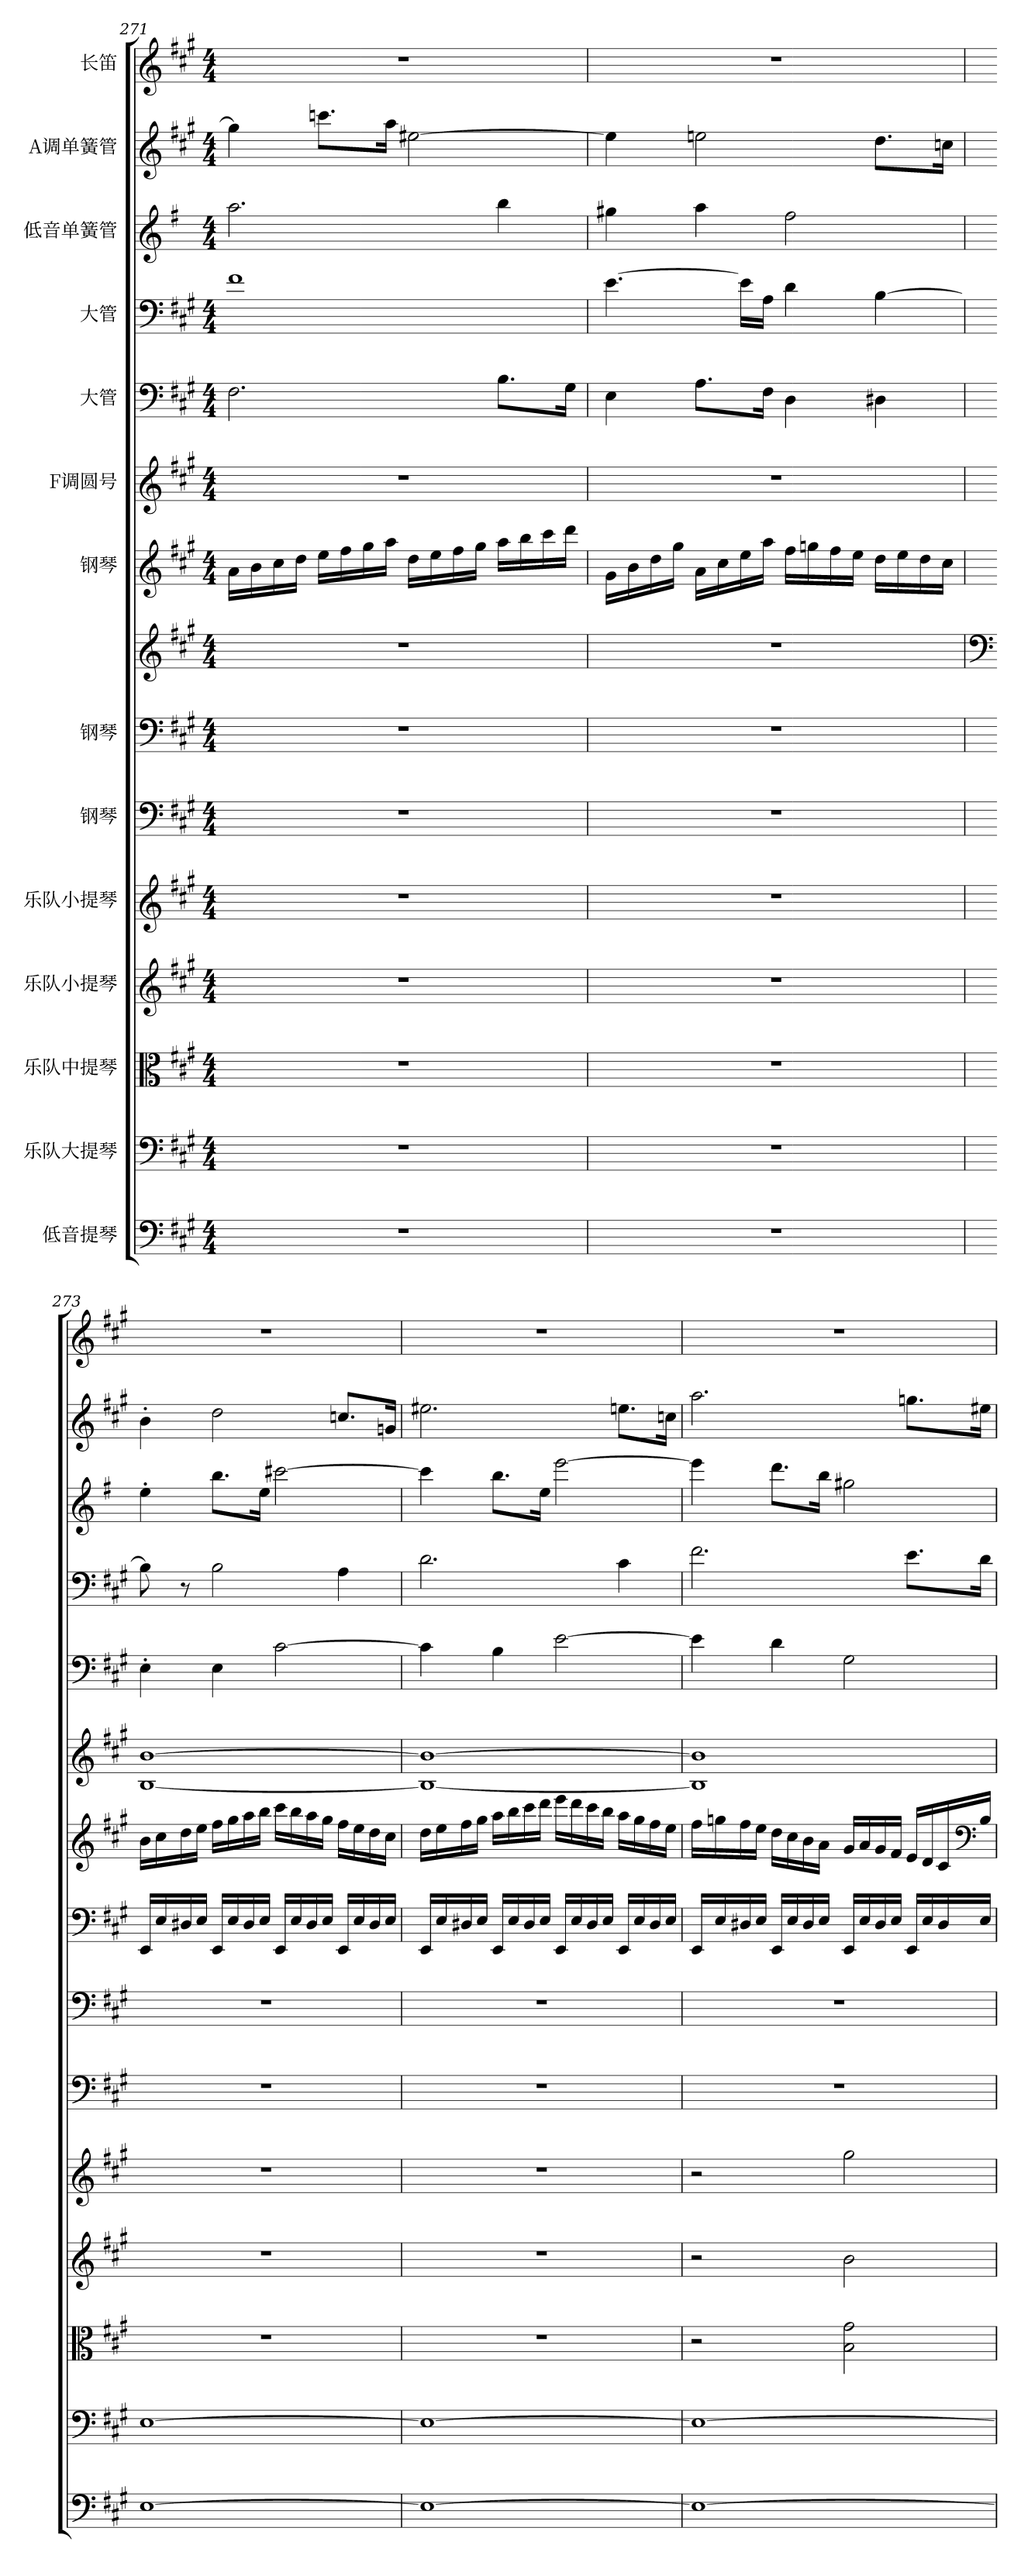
**kern	**kern	**kern	**kern	**kern	**kern	**kern	**kern	**kern	**kern	**kern	**kern	**kern	**kern	**kern
*part14	*part13	*part12	*part11	*part10	*part9	*part8	*part8	*part7	*part6	*part5	*part4	*part3	*part2	*part1
*staff15	*staff14	*staff13	*staff12	*staff11	*staff10	*staff9	*staff8	*staff7	*staff6	*staff5	*staff4	*staff3	*staff2	*staff1
*I"低音提琴	*I"乐队大提琴	*I"乐队中提琴	*I"乐队小提琴	*I"乐队小提琴	*I"钢琴	*I"钢琴	*	*I"钢琴	*I"F调圆号	*I"大管	*I"大管	*I"低音单簧管	*I"A调单簧管	*I"长笛
!!LO:PB:g=z
*clefF4	*clefF4	*clefC3	*clefG2	*clefG2	*clefF4	*clefF4	*clefG2	*clefG2	*clefG2	*clefF4	*clefF4	*clefG2	*clefG2	*clefG2
*ITrd7c12	*	*	*	*	*	*	*	*	*ITrd4c7	*	*	*ITrd8c14	*ITrd2c3	*
*k[f#c#g#]	*k[f#c#g#]	*k[f#c#g#]	*k[f#c#g#]	*k[f#c#g#]	*k[f#c#g#]	*k[f#c#g#]	*k[f#c#g#]	*k[f#c#g#]	*k[f#c#]	*k[f#c#g#]	*k[f#c#g#]	*k[f#]	*k[f#c#g#d#a#e#]	*k[f#c#g#]
*M4/4	*M4/4	*M4/4	*M4/4	*M4/4	*M4/4	*M4/4	*M4/4	*M4/4	*M4/4	*M4/4	*M4/4	*M4/4	*M4/4	*M4/4
=271	=271	=271	=271	=271	=271	=271	=271	=271	=271	=271	=271	=271	=271	=271
1r	1r	1r	1r	1r	1r	1r	1r	16a\LL	1r	2.F#\	1f#	2.a\	4ee\]	1r
.	.	.	.	.	.	.	.	16b\	.	.	.	.	.	.
.	.	.	.	.	.	.	.	16cc#\	.	.	.	.	.	.
.	.	.	.	.	.	.	.	16dd\JJ	.	.	.	.	.	.
.	.	.	.	.	.	.	.	16ee\LL	.	.	.	.	8.aan\L	.
.	.	.	.	.	.	.	.	16ff#\	.	.	.	.	.	.
.	.	.	.	.	.	.	.	16gg#\	.	.	.	.	.	.
.	.	.	.	.	.	.	.	16aa\JJ	.	.	.	.	16ff#\Jk	.
.	.	.	.	.	.	.	.	16dd\LL	.	.	.	.	[2cc##X\	.
.	.	.	.	.	.	.	.	16ee\	.	.	.	.	.	.
.	.	.	.	.	.	.	.	16ff#\	.	.	.	.	.	.
.	.	.	.	.	.	.	.	16gg#\JJ	.	.	.	.	.	.
.	.	.	.	.	.	.	.	16aa\LL	.	8.B\L	.	4b\	.	.
.	.	.	.	.	.	.	.	16bb\	.	.	.	.	.	.
.	.	.	.	.	.	.	.	16ccc#\	.	.	.	.	.	.
.	.	.	.	.	.	.	.	16ddd\JJ	.	16G#\Jk	.	.	.	.
=272	=272	=272	=272	=272	=272	=272	=272	=272	=272	=272	=272	=272	=272	=272
1r	1r	1r	1r	1r	1r	1r	1r	16g#\LL	1r	4E\	[4.e\	4g#X\	4cc##\]	1r
.	.	.	.	.	.	.	.	16b\	.	.	.	.	.	.
.	.	.	.	.	.	.	.	16dd\	.	.	.	.	.	.
.	.	.	.	.	.	.	.	16gg#\JJ	.	.	.	.	.	.
.	.	.	.	.	.	.	.	16a\LL	.	8.A\L	.	4a\	2cc#X\	.
.	.	.	.	.	.	.	.	16cc#\	.	.	.	.	.	.
.	.	.	.	.	.	.	.	16ee\	.	.	16e\LL]	.	.	.
.	.	.	.	.	.	.	.	16aa\JJ	.	16F#\Jk	16A\JJ	.	.	.
.	.	.	.	.	.	.	.	16ff#\LL	.	4D\	4d\	2f#\	.	.
.	.	.	.	.	.	.	.	16ggn\	.	.	.	.	.	.
.	.	.	.	.	.	.	.	16ff#\	.	.	.	.	.	.
.	.	.	.	.	.	.	.	16ee\JJ	.	.	.	.	.	.
.	.	.	.	.	.	.	.	16dd\LL	.	4D#X\	[4B\	.	8.b\L	.
.	.	.	.	.	.	.	.	16ee\	.	.	.	.	.	.
.	.	.	.	.	.	.	.	16dd\	.	.	.	.	.	.
.	.	.	.	.	.	.	.	16cc#\JJ	.	.	.	.	16an\Jk	.
!!LO:PB:g=z
=273	=273	=273	=273	=273	=273	=273	=273	=273	=273	=273	=273	=273	=273	=273
*	*	*	*	*	*	*	*clefF4	*	*	*	*	*	*	*
*	*	*	*	*	*	*	*	*	*	*	*	*	*	*MM122
[1EE	[1E	1r	1r	1r	1r	1r	16EE/LL	16b\LL	[1E [1e	4E'\	8B\]	4e'\	4g#'\	1r
.	.	.	.	.	.	.	16E/	16cc#\	.	.	.	.	.	.
.	.	.	.	.	.	.	16D#X/	16dd\	.	.	8r	.	.	.
.	.	.	.	.	.	.	16E/JJ	16ee\JJ	.	.	.	.	.	.
.	.	.	.	.	.	.	16EE/LL	16ff#\LL	.	4E\	2B\	8.b\L	2b\	.
.	.	.	.	.	.	.	16E/	16gg#\	.	.	.	.	.	.
.	.	.	.	.	.	.	16D#/	16aa\	.	.	.	.	.	.
.	.	.	.	.	.	.	16E/JJ	16bb\JJ	.	.	.	16e\Jk	.	.
.	.	.	.	.	.	.	16EE/LL	16ccc#\LL	.	[2c#\	.	[2cc#X\	.	.
.	.	.	.	.	.	.	16E/	16bb\	.	.	.	.	.	.
.	.	.	.	.	.	.	16D#/	16aa\	.	.	.	.	.	.
.	.	.	.	.	.	.	16E/JJ	16gg#\JJ	.	.	.	.	.	.
.	.	.	.	.	.	.	16EE/LL	16ff#\LL	.	.	4A\	.	8.an/L	.
.	.	.	.	.	.	.	16E/	16ee\	.	.	.	.	.	.
.	.	.	.	.	.	.	16D#/	16dd\	.	.	.	.	.	.
.	.	.	.	.	.	.	16E/JJ	16cc#\JJ	.	.	.	.	16en/Jk	.
=274	=274	=274	=274	=274	=274	=274	=274	=274	=274	=274	=274	=274	=274	=274
1EE_	1E_	1r	1r	1r	1r	1r	16EE/LL	16dd\LL	1E_ 1e_	4c#\]	2.d\	4cc#\]	2.cc##X\	1r
.	.	.	.	.	.	.	16E/	16ee\	.	.	.	.	.	.
.	.	.	.	.	.	.	16D#X/	16ff#\	.	.	.	.	.	.
.	.	.	.	.	.	.	16E/JJ	16gg#\JJ	.	.	.	.	.	.
.	.	.	.	.	.	.	16EE/LL	16aa\LL	.	4B\	.	8.b\L	.	.
.	.	.	.	.	.	.	16E/	16bb\	.	.	.	.	.	.
.	.	.	.	.	.	.	16D#/	16ccc#\	.	.	.	.	.	.
.	.	.	.	.	.	.	16E/JJ	16ddd\JJ	.	.	.	16e\Jk	.	.
.	.	.	.	.	.	.	16EE/LL	16eee\LL	.	[2e\	.	[2ee\	.	.
.	.	.	.	.	.	.	16E/	16ddd\	.	.	.	.	.	.
.	.	.	.	.	.	.	16D#/	16ccc#\	.	.	.	.	.	.
.	.	.	.	.	.	.	16E/JJ	16bb\JJ	.	.	.	.	.	.
.	.	.	.	.	.	.	16EE/LL	16aa\LL	.	.	4c#\	.	8.cc#X\L	.
.	.	.	.	.	.	.	16E/	16gg#\	.	.	.	.	.	.
.	.	.	.	.	.	.	16D#/	16ff#\	.	.	.	.	.	.
.	.	.	.	.	.	.	16E/JJ	16ee\JJ	.	.	.	.	16an\Jk	.
!!LO:PB:g=z
=275	=275	=275	=275	=275	=275	=275	=275	=275	=275	=275	=275	=275	=275	=275
1EE_	1E_	2r	2r	2r	1r	1r	16EE/LL	16ff#\LL	1E] 1e]	4e\]	2.f#\	4ee\]	2.ff#\	1r
.	.	.	.	.	.	.	16E/	16ggn\	.	.	.	.	.	.
.	.	.	.	.	.	.	16D#X/	16ff#\	.	.	.	.	.	.
.	.	.	.	.	.	.	16E/JJ	16ee\JJ	.	.	.	.	.	.
.	.	.	.	.	.	.	16EE/LL	16dd\LL	.	4d\	.	8.dd\L	.	.
.	.	.	.	.	.	.	16E/	16cc#\	.	.	.	.	.	.
.	.	.	.	.	.	.	16D#/	16b\	.	.	.	.	.	.
.	.	.	.	.	.	.	16E/JJ	16a\JJ	.	.	.	16b\Jk	.	.
.	.	2B\ 2g#\	2b\	2gg#\	.	.	16EE/LL	16g#/LL	.	2G#\	.	2g#X\	.	.
.	.	.	.	.	.	.	16E/	16a/	.	.	.	.	.	.
.	.	.	.	.	.	.	16D#/	16g#/	.	.	.	.	.	.
.	.	.	.	.	.	.	16E/JJ	16f#/JJ	.	.	.	.	.	.
.	.	.	.	.	.	.	16EE/LL	16e/LL	.	.	8.e\L	.	8.een\L	.
.	.	.	.	.	.	.	16E/	16d/	.	.	.	.	.	.
.	.	.	.	.	.	.	16D#/	16c#/	.	.	.	.	.	.
*	*	*	*	*	*	*	*	*clefF4	*	*	*	*	*	*
.	.	.	.	.	.	.	16E/JJ	16B/JJ	.	.	16d\Jk	.	16cc##X\Jk	.
=	=	=	=	=	=	=	=	=	=	=	=	=	=	=
*-	*-	*-	*-	*-	*-	*-	*-	*-	*-	*-	*-	*-	*-	*-
